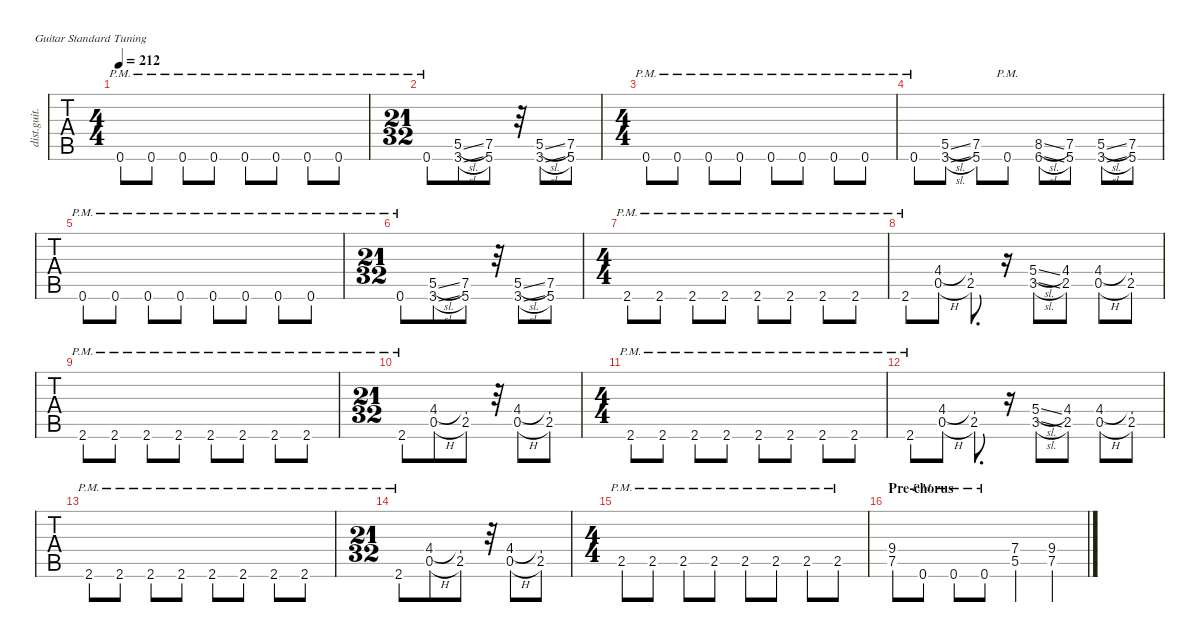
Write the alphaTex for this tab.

\defaultSystemsLayout 4
\hideDynamics
\bracketExtendMode nobrackets
\track ("Rhythm Guitar (Kirk)" "dist.guit.") {defaultSystemsLayout 4 multiBarRest instrument distortionguitar}
\staff {tabs}
\tuning (E4 B3 G3 D3 A2 E2)
\ts (4 4)
\tempo 212
\clef g2
\scale
0.23222
\ks c
0.6{pm}.8{dy mf} 0.6{pm}.8 0.6{pm}.8 0.6{pm}.8 0.6{pm}.8 0.6{pm}.8 0.6{pm}.8 0.6{pm}.8 |
\ts (21 32)
\beaming (8 3 2)
\scale
0.2623 0.6{pm}.8 (3.6{sl} 5.5{sl}).8 (7.5 5.6).8 r.32 (3.6{sl} 5.5{sl}).8 (7.5 5.6).8 |
\ts (4 4)
\beaming (8 2 2 2 2)
\scale
0.25104 0.6{pm}.8 0.6{pm}.8 0.6{pm}.8 0.6{pm}.8 0.6{pm}.8 0.6{pm}.8 0.6{pm}.8 0.6{pm}.8 |
\scale
0.25444 0.6{pm}.8 (3.6{sl} 5.5{sl}).8 (7.5 5.6).8 0.6{pm}.8 (6.6{sl acc #} 8.5{sl}).8 (7.5 5.6).8 (3.6{sl} 5.5{sl}).8 (7.5 5.6).8 |
\scale
0.23222 0.6{pm}.8 0.6{pm}.8 0.6{pm}.8 0.6{pm}.8 0.6{pm}.8 0.6{pm}.8 0.6{pm}.8 0.6{pm}.8 |
\ts (21 32)
\beaming (8 3 2)
\scale
0.2623 0.6{pm}.8 (3.6{sl} 5.5{sl}).8 (7.5 5.6).8 r.32 (3.6{sl} 5.5{sl}).8 (7.5 5.6).8 |
\ts (4 4)
\beaming (8 2 2 2 2)
\scale
0.25104 2.6{pm acc #}.8 2.6{pm acc #}.8 2.6{pm acc #}.8 2.6{pm acc #}.8 2.6{pm acc #}.8 2.6{pm acc #}.8 2.6{pm acc #}.8 2.6{pm acc #}.8 |
\scale
0.25444 2.6{pm acc #}.8 (4.4{acc #} 0.5{h}).8 (2.5 4.4{t acc #}).8{d} r.16 (3.5{sl} 5.4{sl}).8 (2.5 4.4{acc #}).8 (0.5{h} 4.4{acc #}).8 (2.5 4.4{t acc #}).8 |
\scale
0.23222 2.6{pm acc #}.8 2.6{pm acc #}.8 2.6{pm acc #}.8 2.6{pm acc #}.8 2.6{pm acc #}.8 2.6{pm acc #}.8 2.6{pm acc #}.8 2.6{pm acc #}.8 |
\ts (21 32)
\beaming (8 3 2)
\scale
0.2623 2.6{pm acc #}.8 (4.4{acc #} 0.5{h}).8 (2.5 4.4{t acc #}).8 r.32 (4.4{acc #} 0.5{h}).8 (2.5 4.4{t acc #}).8 |
\ts (4 4)
\beaming (8 2 2 2 2)
\scale
0.200665 2.6{pm acc #}.8 2.6{pm acc #}.8 2.6{pm acc #}.8 2.6{pm acc #}.8 2.6{pm acc #}.8 2.6{pm acc #}.8 2.6{pm acc #}.8 2.6{pm acc #}.8 |
\scale
0.2025 2.6{pm acc #}.8 (4.4{acc #} 0.5{h}).8 (2.5 4.4{t acc #}).8{d} r.16 (3.5{sl} 5.4{sl}).8 (2.5 4.4{acc #}).8 (0.5{h} 4.4{acc #}).8 (2.5 4.4{t acc #}).8 |
\scale
0.184738 2.6{pm acc #}.8 2.6{pm acc #}.8 2.6{pm acc #}.8 2.6{pm acc #}.8 2.6{pm acc #}.8 2.6{pm acc #}.8 2.6{pm acc #}.8 2.6{pm acc #}.8 |
\ts (21 32)
\beaming (8 3 2)
\scale
0.208782 2.6{pm acc #}.8 (4.4{acc #} 0.5{h}).8 (2.5 4.4{t acc #}).8 r.32 (4.4{acc #} 0.5{h}).8 (2.5 4.4{t acc #}).8 |
\ts (4 4)
\beaming (8 2 2 2 2)
\scale
0.203315 2.5{pm}.8 2.5{pm}.8 2.5{pm}.8 2.5{pm}.8 2.5{pm}.8 2.5{pm}.8 2.5{pm}.8 2.5{pm}.8 |
\section ("" "Pre-chorus")
\scale
0.266665 (7.5 9.4).8 0.6{pm}.8 0.6{pm}.8 0.6{pm}.8 (5.5 7.4).4 (7.5 9.4).4
